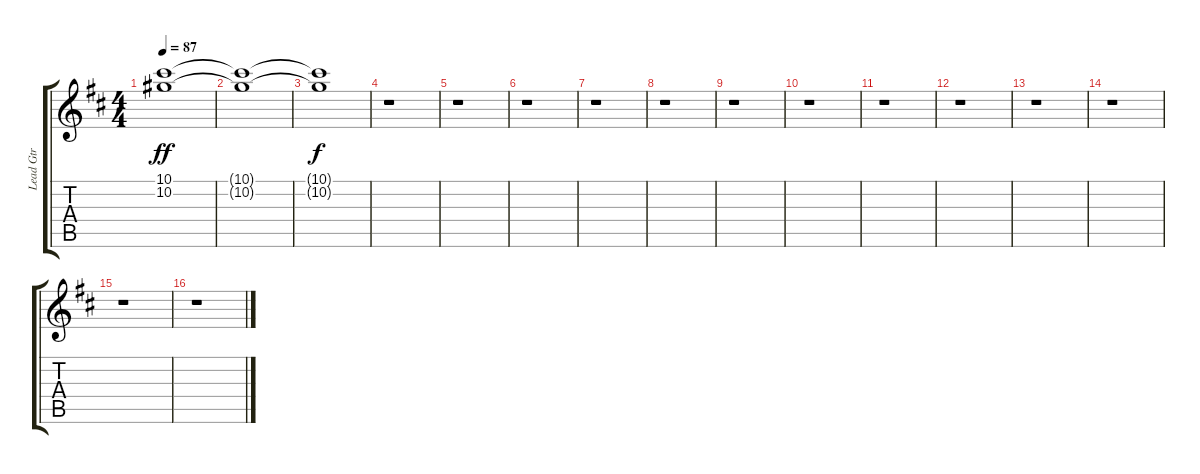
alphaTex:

\track ("Lead Gtr" "Lead Gtr") {instrument distortionguitar}
\staff {score tabs}
\tuning (Eb4 Bb3 Gb3 Db3 Ab2 Eb2) {hide}
\ts (4 4)
\tempo 87
\clef g2
\ks d
(10.1 10.2).1{dy ff volume 0} |
(10.1{t} 10.2{t}).1 |
(10.1{t} 10.2{t}).1{dy f} |
r.1 |
r.1 |
r.1 |
r.1 |
r.1 |
r.1 |
r.1 |
r.1 |
r.1 |
r.1 |
r.1 |
r.1 |
r.1{volume 11}
